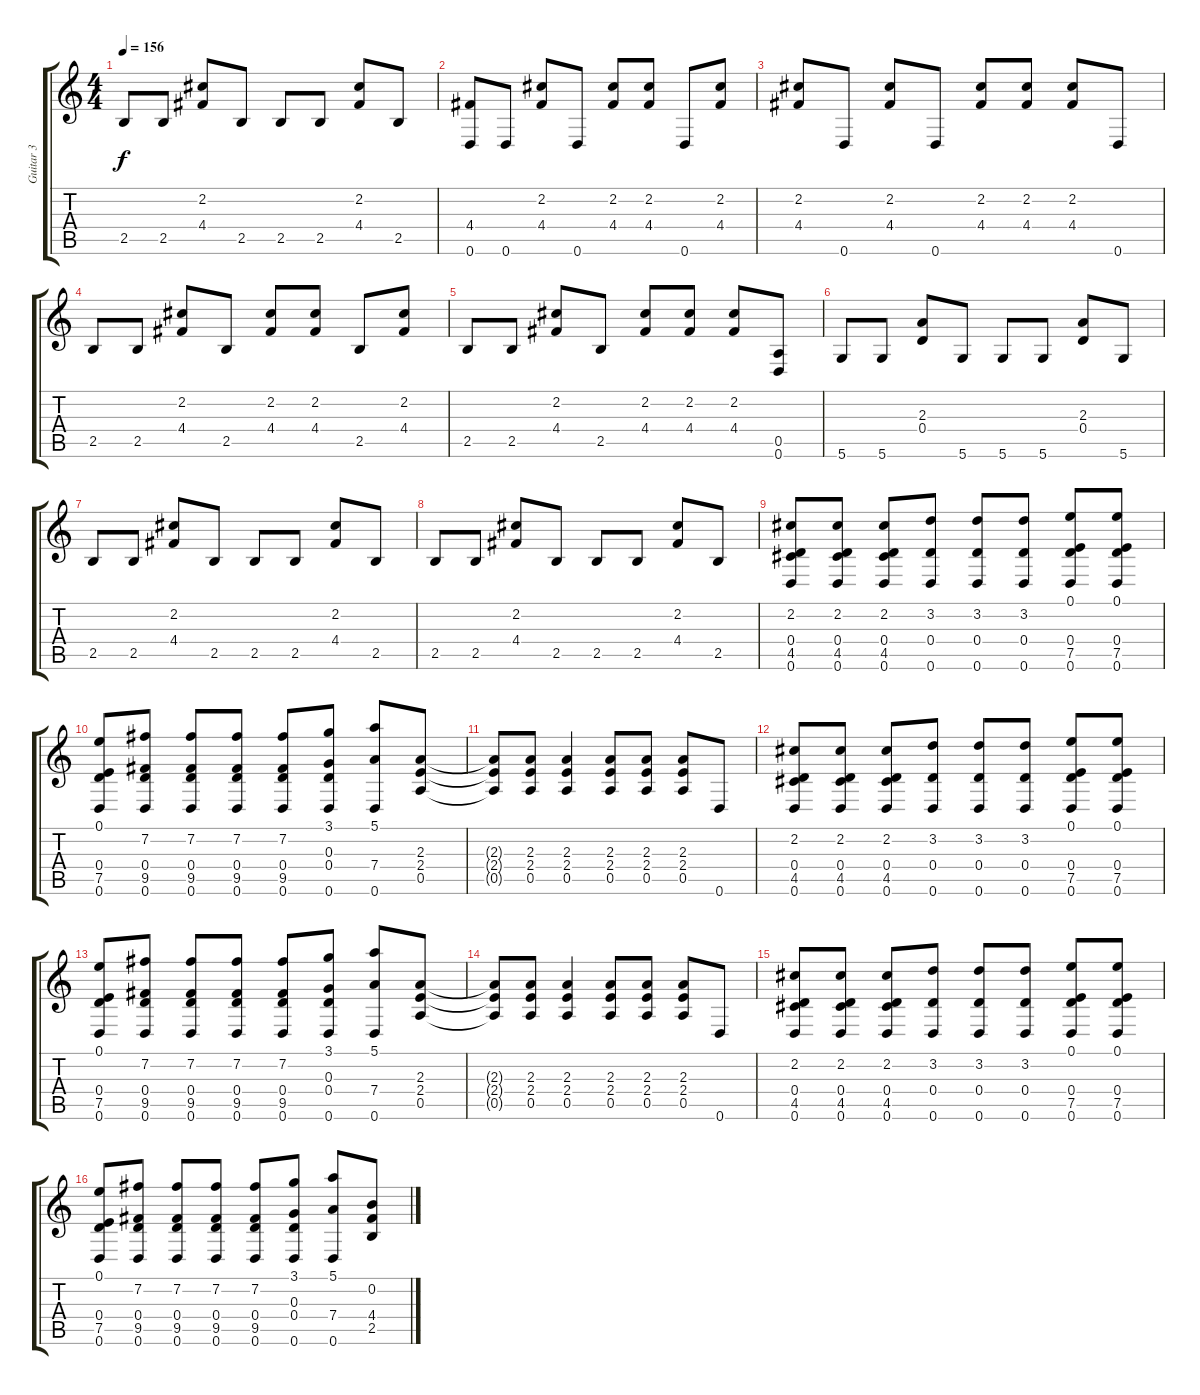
\track ("Guitar 3" "Guitar 3") {instrument distortionguitar}
\staff {score tabs}
\tuning (E4 B3 G3 D3 A2 D2) {hide}
\ts (4 4)
\tempo 156
\clef g2
\ks c
2.5.8{dy f} 2.5.8 (2.2 4.4).8 2.5.8 2.5.8 2.5.8 (2.2 4.4).8 2.5.8 |
(4.4 0.6).8 0.6.8 (2.2 4.4).8 0.6.8 (2.2 4.4).8 (2.2 4.4).8 0.6.8 (2.2 4.4).8 |
(2.2 4.4).8 0.6.8 (2.2 4.4).8 0.6.8 (2.2 4.4).8 (2.2 4.4).8 (2.2 4.4).8 0.6.8 |
2.5.8 2.5.8 (2.2 4.4).8 2.5.8 (2.2 4.4).8 (2.2 4.4).8 2.5.8 (2.2 4.4).8 |
2.5.8 2.5.8 (2.2 4.4).8 2.5.8 (2.2 4.4).8 (2.2 4.4).8 (2.2 4.4).8 (0.5 0.6).8 |
5.6.8 5.6.8 (2.3 0.4).8 5.6.8 5.6.8 5.6.8 (2.3 0.4).8 5.6.8 |
2.5.8 2.5.8 (2.2 4.4).8 2.5.8 2.5.8 2.5.8 (2.2 4.4).8 2.5.8 |
2.5.8 2.5.8 (2.2 4.4).8 2.5.8 2.5.8 2.5.8 (2.2 4.4).8 2.5.8 |
(2.2 0.4 4.5 0.6).8 (2.2 0.4 4.5 0.6).8 (2.2 0.4 4.5 0.6).8 (3.2 0.4 0.6).8 (3.2 0.4 0.6).8 (3.2 0.4 0.6).8 (0.1 0.4 7.5 0.6).8 (0.1 0.4 7.5 0.6).8 |
(0.1 0.4 7.5 0.6).8 (7.2 0.4 9.5 0.6).8 (7.2 0.4 9.5 0.6).8 (7.2 0.4 9.5 0.6).8 (7.2 0.4 9.5 0.6).8 (3.1 0.3 0.4 0.6).8 (5.1 7.4 0.6).8 (2.3 2.4 0.5).8 |
(2.3{t} 2.4{t} 0.5{t}).8 (2.3 2.4 0.5).8 (2.3 2.4 0.5).4 (2.3 2.4 0.5).8 (2.3 2.4 0.5).8 (2.3 2.4 0.5).8 0.6.8 |
(2.2 0.4 4.5 0.6).8 (2.2 0.4 4.5 0.6).8 (2.2 0.4 4.5 0.6).8 (3.2 0.4 0.6).8 (3.2 0.4 0.6).8 (3.2 0.4 0.6).8 (0.1 0.4 7.5 0.6).8 (0.1 0.4 7.5 0.6).8 |
(0.1 0.4 7.5 0.6).8 (7.2 0.4 9.5 0.6).8 (7.2 0.4 9.5 0.6).8 (7.2 0.4 9.5 0.6).8 (7.2 0.4 9.5 0.6).8 (3.1 0.3 0.4 0.6).8 (5.1 7.4 0.6).8 (2.3 2.4 0.5).8 |
(2.3{t} 2.4{t} 0.5{t}).8 (2.3 2.4 0.5).8 (2.3 2.4 0.5).4 (2.3 2.4 0.5).8 (2.3 2.4 0.5).8 (2.3 2.4 0.5).8 0.6.8 |
(2.2 0.4 4.5 0.6).8 (2.2 0.4 4.5 0.6).8 (2.2 0.4 4.5 0.6).8 (3.2 0.4 0.6).8 (3.2 0.4 0.6).8 (3.2 0.4 0.6).8 (0.1 0.4 7.5 0.6).8 (0.1 0.4 7.5 0.6).8 |
(0.1 0.4 7.5 0.6).8 (7.2 0.4 9.5 0.6).8 (7.2 0.4 9.5 0.6).8 (7.2 0.4 9.5 0.6).8 (7.2 0.4 9.5 0.6).8 (3.1 0.3 0.4 0.6).8 (5.1 7.4 0.6).8 (0.2 4.4 2.5).8
